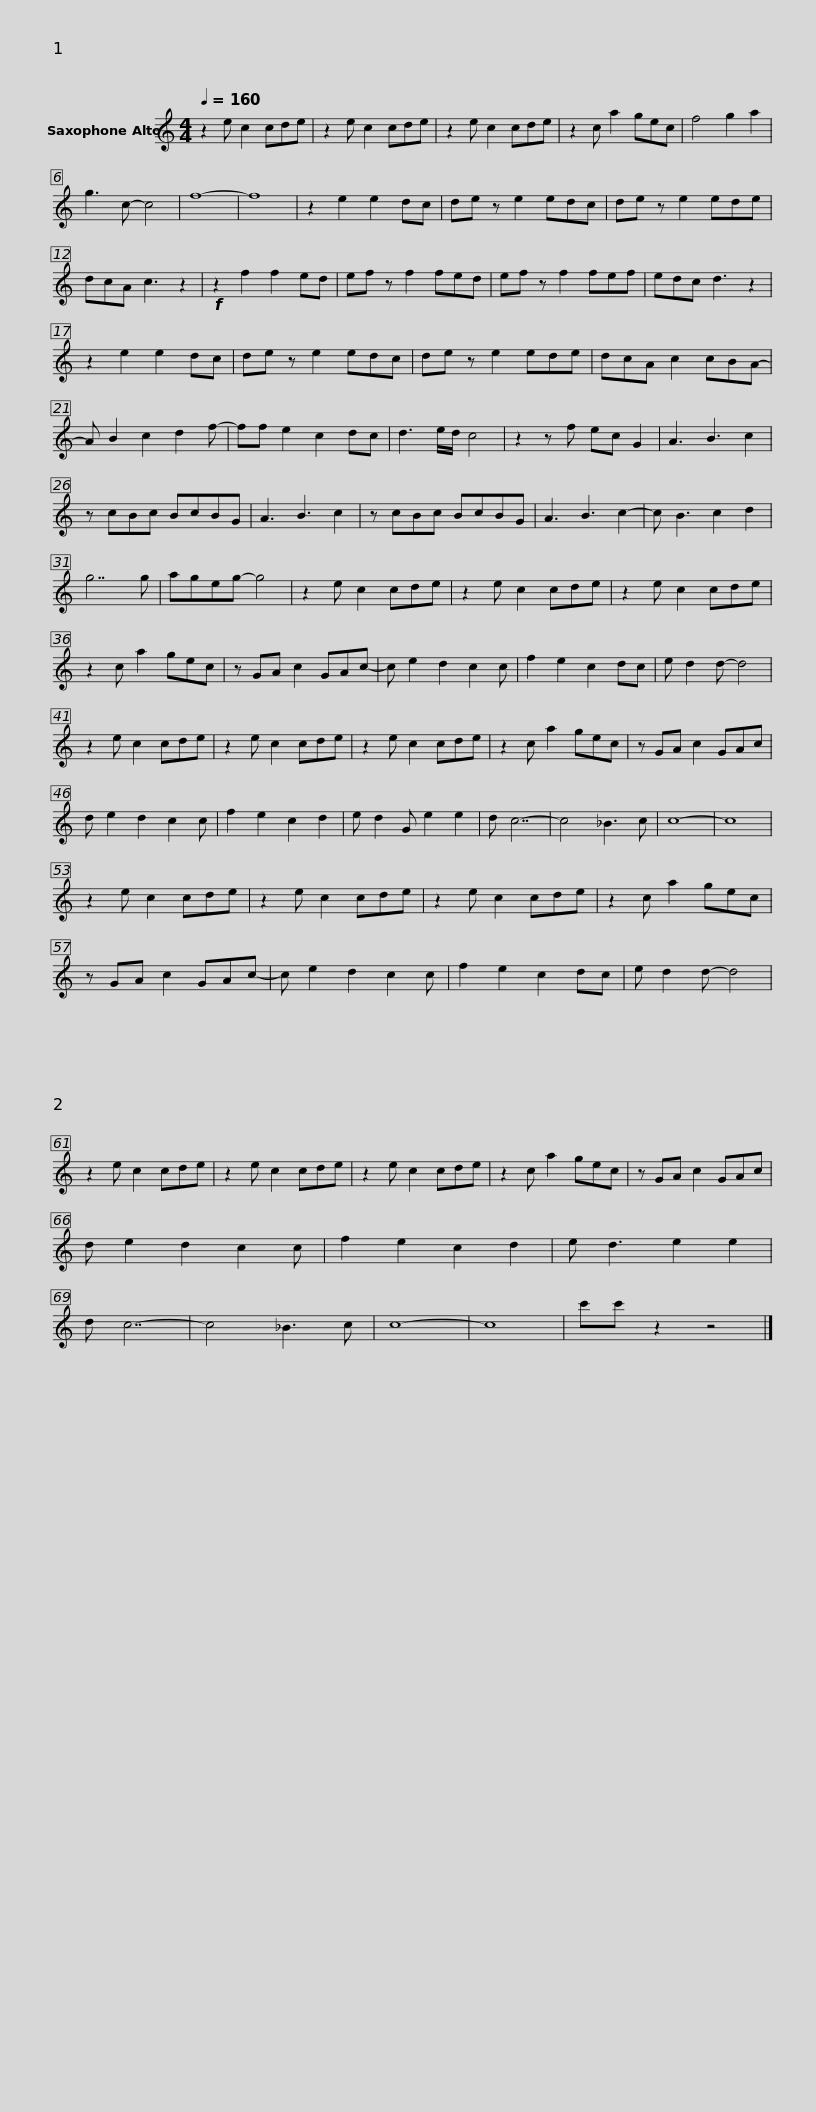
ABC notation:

X:1
L:1/8
Q:1/4=160
M:4/4
I:linebreak $
K:none
V:1 treble transpose=-9
V:1
[K:C] z2 e c2 cde | z2 e c2 cde | z2 e c2 cde | z2 c a2 gec | f4 g2 a2 | %5
 g3 c- c4 | f8- | f8 | z2 e2 e2 dc |$ de z e2 edc | %10
 de z e2 ede | dcA c3 z2 |!f! z2 f2 f2 ed | ef z f2 fed | ef z f2 fef | %15
 edc d3 z2 |$ z2 e2 e2 dc | de z e2 edc | de z e2 ede | dcA c2 cBA- | %20
 A B2 c2 d2 f- | ff e2 c2 dc | d3 e/d/ c4 |$ z2 z f ec G2 | A3 B3 c2 | %25
 z cBc BcBG | A3 B3 c2 | z cBc BcBG | A3 B3 c2- | c B3 c2 d2 | %30
 g7 g |$ ageg- g4 | z2 e c2 cde | z2 e c2 cde | z2 e c2 cde | %35
 z2 c a2 gec | z GA c2 GAc- | c e2 d2 c2 c |$ f2 e2 c2 dc | e d2 d- d4 | %40
 z2 e c2 cde | z2 e c2 cde | z2 e c2 cde | z2 c a2 gec | z GA c2 GAc |$ %45
 d e2 d2 c2 c | f2 e2 c2 d2 | e d2 G e2 e2 | d c7- | c4 _B3 c | %50
 c8- | c8 | z2 e c2 cde | z2 e c2 cde |$ z2 e c2 cde | %55
 z2 c a2 gec | z GA c2 GAc- | c e2 d2 c2 c | f2 e2 c2 dc | e d2 d- d4 | %60
 z2 e c2 cde |$ z2 e c2 cde | z2 e c2 cde | z2 c a2 gec | z GA c2 GAc | %65
 d e2 d2 c2 c | f2 e2 c2 d2 | e d3 e2 e2 | d c7- |$ c4 _B3 c | %70
 c8- | c8 | c'c' z2 z4 |] %73
